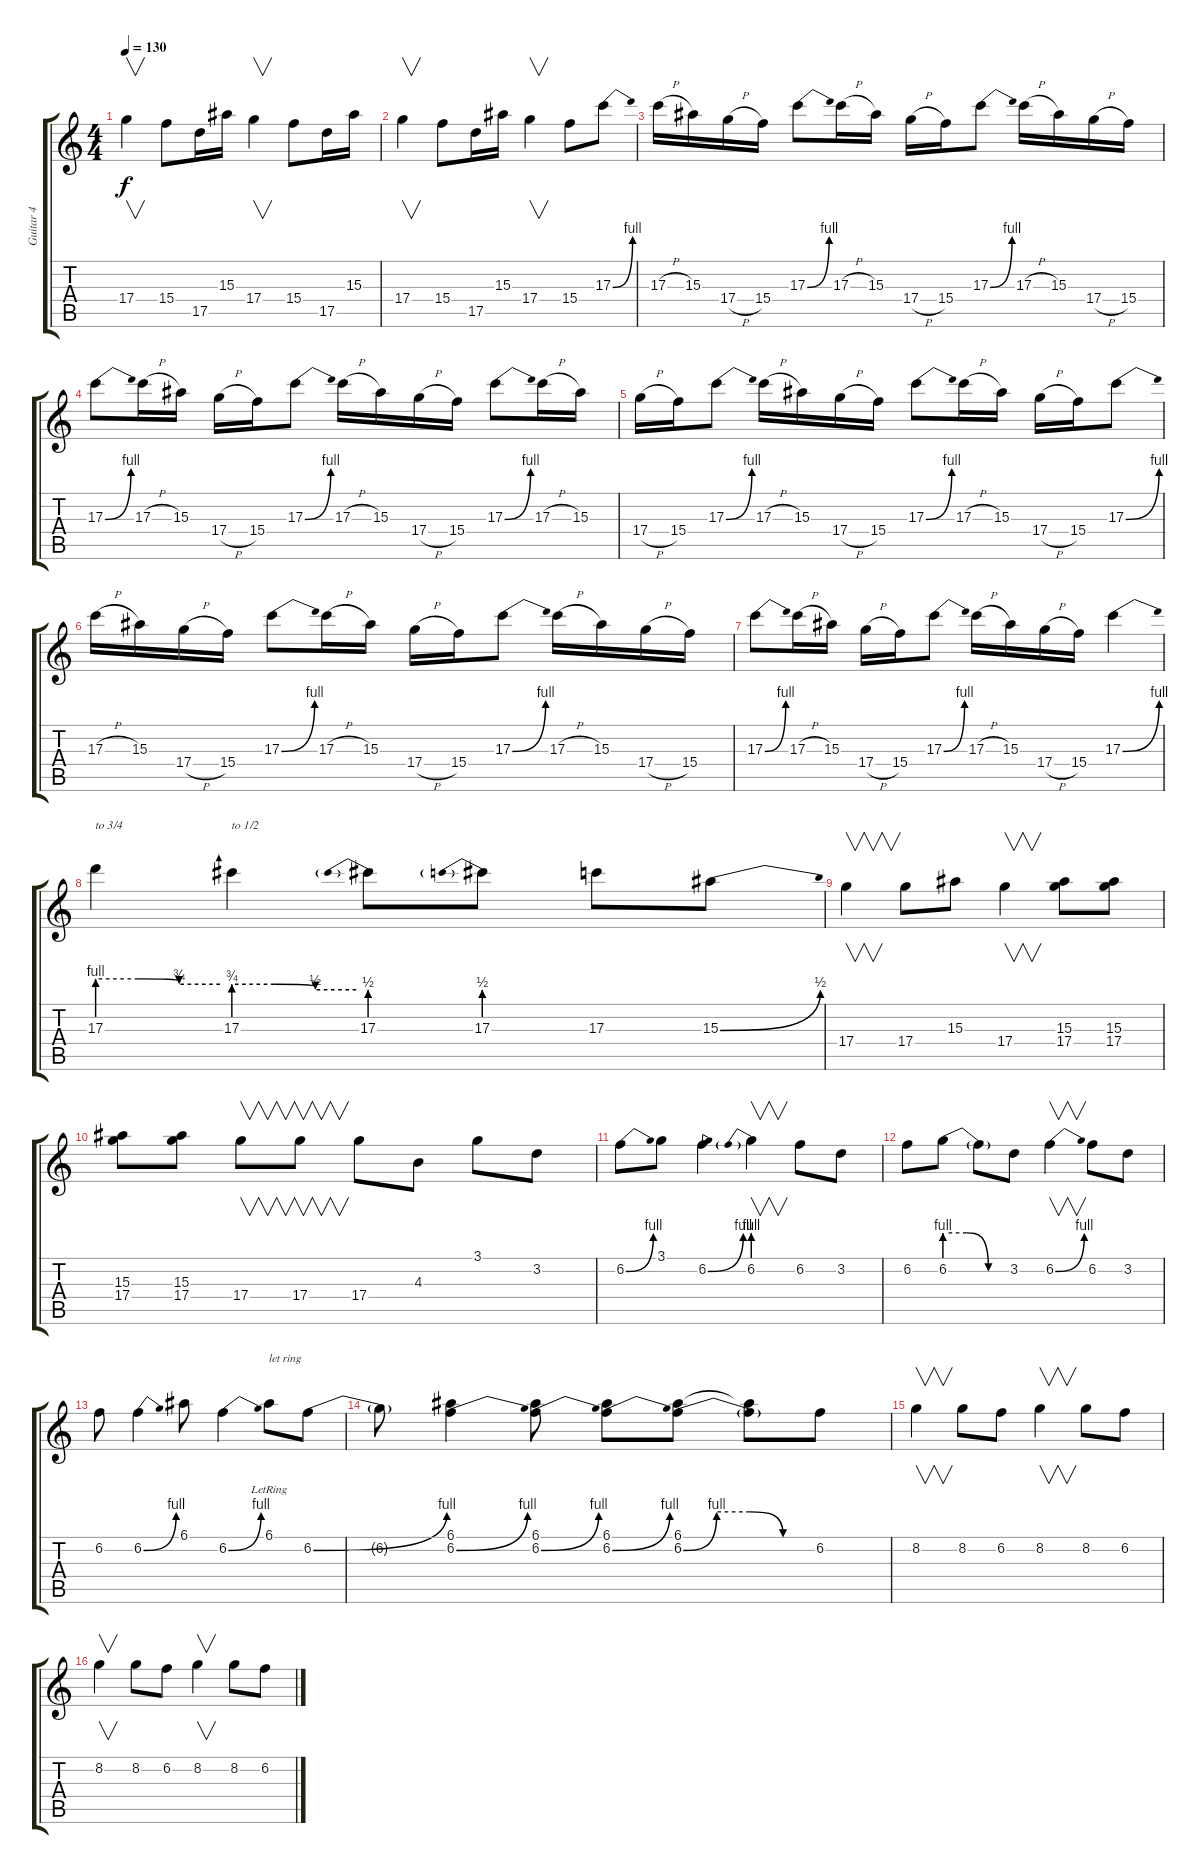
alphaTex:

\track ("Guitar 4" "Guitar 4") {instrument distortionguitar}
\staff {score tabs}
\tuning (E4 B3 G3 D3 A2 E2) {hide}
\ts (4 4)
\tempo 130
\clef g2
\ks c
17.4.4{v dy f} 15.4.8 17.5.16 15.3.16 17.4.4{v} 15.4.8 17.5.16 15.3.16 |
17.4.4{v} 15.4.8 17.5.16 15.3.16 17.4.4{v} 15.4.8 17.3{be (bend 0 0 60 4)}.8 |
17.3{h}.16 15.3.16 17.4{h}.16 15.4.16 17.3{be (bend 0 0 60 4)}.8 17.3{h}.16 15.3.16 17.4{h}.16 15.4.16 17.3{be (bend 0 0 60 4)}.8 17.3{h}.16 15.3.16 17.4{h}.16 15.4.16 |
17.3{be (bend 0 0 60 4)}.8 17.3{h}.16 15.3.16 17.4{h}.16 15.4.16 17.3{be (bend 0 0 60 4)}.8 17.3{h}.16 15.3.16 17.4{h}.16 15.4.16 17.3{be (bend 0 0 60 4)}.8 17.3{h}.16 15.3.16 |
17.4{h}.16 15.4.16 17.3{be (bend 0 0 60 4)}.8 17.3{h}.16 15.3.16 17.4{h}.16 15.4.16 17.3{be (bend 0 0 60 4)}.8 17.3{h}.16 15.3.16 17.4{h}.16 15.4.16 17.3{be (bend 0 0 60 4)}.8 |
17.3{h}.16 15.3.16 17.4{h}.16 15.4.16 17.3{be (bend 0 0 60 4)}.8 17.3{h}.16 15.3.16 17.4{h}.16 15.4.16 17.3{be (bend 0 0 60 4)}.8 17.3{h}.16 15.3.16 17.4{h}.16 15.4.16 |
17.3{be (bend 0 0 60 4)}.8 17.3{h}.16 15.3.16 17.4{h}.16 15.4.16 17.3{be (bend 0 0 60 4)}.8 17.3{h}.16 15.3.16 17.4{h}.16 15.4.16 17.3{be (bend 0 0 60 4)}.4 |
17.3{be (custom 0 4 20 4 40 3 60 3)}.4{txt "to 3/4"} 17.3{be (custom 0 3 20 3 40 2 60 2)}.4{txt "to 1/2"} 17.3{be (prebend 0 2 60 2)}.8 17.3{be (prebend 0 2 60 2)}.8 17.3.8 15.3{be (bend 0 0 60 2)}.8 |
17.4.4{v} 17.4.8 15.3.8 17.4.4{v} (15.3 17.4).8 (15.3 17.4).8 |
(15.3 17.4).8 (15.3 17.4).8 17.4.8{v} 17.4.8{v} 17.4.8 4.3.8 3.1.8 3.2.8 |
6.2{be (bend 0 0 60 4)}.8 3.1.8 6.2{be (bend 0 0 60 4)}.4 6.2{be (prebend 0 4 60 4)}.4{v} 6.2.8 3.2.8 |
6.2.8 6.2{be (custom 0 4 20 4 40 0 60 0)}.8 6.2{t}.8 3.2.8 6.2{be (bend 0 0 60 4)}.4{v} 6.2.8 3.2.8 |
6.2.8 6.2{be (bend 0 0 60 4)}.4 6.1.8 6.2{be (bend 0 0 60 4)}.4 6.1{lr}.8{txt "let ring"} 6.2{be (bend 0 0 60 4)}.8 |
6.2{t}.8 (6.1 6.2{be (bend 0 0 60 4)}).4 (6.1 6.2{be (bend 0 0 60 4)}).8 (6.1 6.2{be (bend 0 0 60 4)}).8 (6.1 6.2{be (custom 0 0 15 4 30 4 45 0 60 0)}).8 (6.1{t} 6.2{t}).8 6.2.8 |
8.2.4{v} 8.2.8 6.2.8 8.2.4{v} 8.2.8 6.2.8 |
8.2.4{v} 8.2.8 6.2.8 8.2.4{v} 8.2.8 6.2.8
